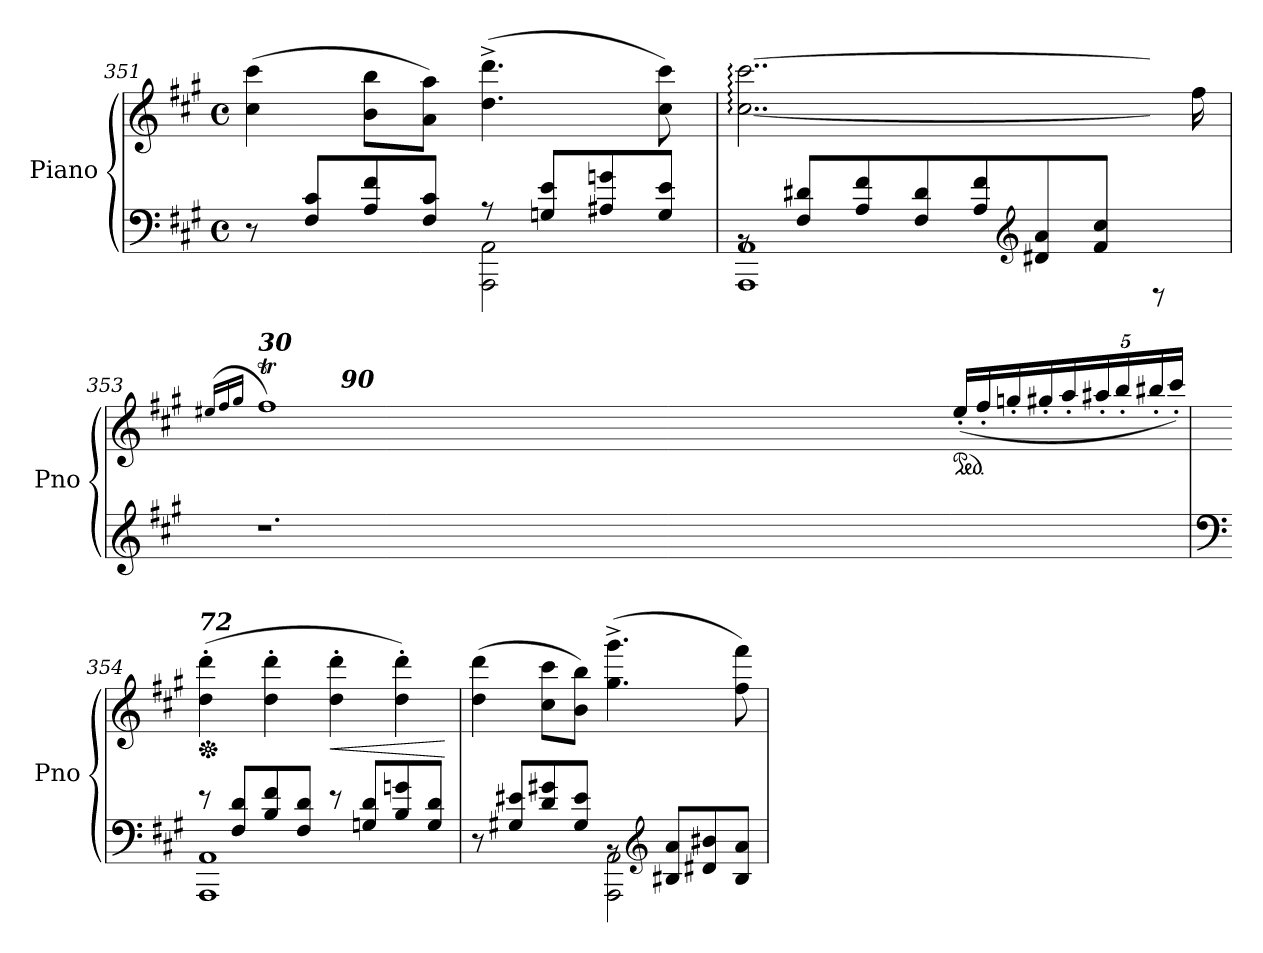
**kern	**kern	**dynam
*part1	*part1	*part1
*staff2	*staff1	*staff1/2
*I"Piano	*	*
*I'Pno	*	*
*clefF4	*clefG2	*
*k[f#c#g#]	*k[f#c#g#]	*
*M4/4	*M4/4	*
*met(c)	*met(c)	*
=351	=351	=351
*^	*	*
8r	2ryy	(4cc#\ 4ccc#\	.
8F#/ 8c#/L	.	.	.
8A/ 8f#/	.	8b\ 8bb\L	.
8F#/ 8c#/J	.	8a\ 8aa\J)	.
8r	2AAA\ 2AA\	(4.dd\^ 4.ddd\^	.
8Gn/ 8e/L	.	.	.
8A#X/ 8gn/	.	.	.
8G/ 8e/J	.	8cc#\ 8ccc#\)	.
!!LO:LB:g=z
=352	=352	=352	=352
1AAA 1AA	8rBB	[2..cc#\: [2..ccc#\:	.
.	8F#/ 8d#X/L	.	.
.	8A/ 8f#/	.	.
.	8F#/ 8d#/	.	.
.	8A/ 8f#/	.	.
*clefG2	*	*	*
.	8d#X/ 8a/	.	.
.	8f#/ 8cc#/J	.	.
.	8r	16cc#yy] 16ccc#yy]	.
.	.	16ff#\	.
*v	*v	*	*
!!LO:LB:g=z
=353	=353	=353
.	(16qee#X/LL	.
.	16qff#/	.
.	16qgg#/JJ	.
*	*^	*
*	*	*Xtuplet	*
!	!LO:TX:a:Bi:t=30	!	!
1.r	1ff#T)	48ee#yy	.
.	.	48ff#yy	.
.	.	48gg#yy	.
!	!	!LO:TX:a:Bi:t=90	!
.	.	32ff#yy	.
.	.	32gg#yy	.
.	.	32ff#yy	.
.	.	32gg#yy	.
.	.	32ff#yy	.
.	.	32gg#yy	.
.	.	32ff#yy	.
.	.	32gg#yy	.
.	.	32ff#yy	.
.	.	32gg#yy	.
.	.	32ff#yy	.
.	.	32gg#yy	.
.	.	32ff#yy	.
.	.	32gg#yy	.
.	.	32ff#yy	.
.	.	32gg#yy	.
.	.	32ff#yy	.
.	.	32gg#yy	.
.	.	32ff#yy	.
.	.	32gg#yy	.
.	.	32ff#yy	.
.	.	32gg#yy	.
.	.	32ff#yy	.
.	.	32gg#yy	.
.	.	32ff#yy	.
.	.	32gg#yy	.
.	.	32ff#yy	.
.	.	32gg#yy	.
.	.	32ff#yy	.
.	.	32gg#yy	.
*	*ped	*	*
.	(16ee#'/LL	2ryy	.
.	16ff#'/	.	.
.	16ggn'/	.	.
.	16gg#X'/	.	.
*	*tuplet	*	*
*	*Xbrackettup	*	*
.	20aa'/	.	.
.	20aa#X'/	.	.
.	20bb'/	.	.
.	20bb#X'/	.	.
.	20ccc#'/JJ)	.	.
*	*v	*v	*
!!LO:PB:g=z
=354	=354	=354
*clefF4	*	*
*^	*	*
*	*	*Xped	*
!	!	!LO:TX:a:Bi:t=72	!
1AAA 1AA	8re	(4dd\' 4ddd\'	.
.	8F#/ 8d/L	.	.
.	8B/ 8f#/	4dd\' 4ddd\'	.
.	8F#/ 8d/J	.	.
!	!	!	!LO:HP:b
.	8re	4dd\' 4ddd\'	<
.	8Gn/ 8d/L	.	.
.	8B/ 8gn/	4dd\' 4ddd\')	.
.	8G/ 8d/J	.	.
*v	*v	*	*
.	.	[
=355	=355	=355
*^	*	*
8r	2ryy	(4dd\ 4ddd\	.
8G#X/ 8e#X/L	.	.	.
8d/ 8g#X/	.	8cc#\ 8ccc#\L	.
8G#/ 8e#/J	.	8b\ 8bb\J)	.
8rBB	2AAA\ 2AA\	(4.gg#\^ 4.ggg#\^	.
*clefG2	*	*	*
8B#X/ 8a/L	.	.	.
8d#X/ 8b#X/	.	.	.
8B#/ 8a/J	.	8ff#\ 8fff#\)	.
*v	*v	*	*
=	=	=
*-	*-	*-
